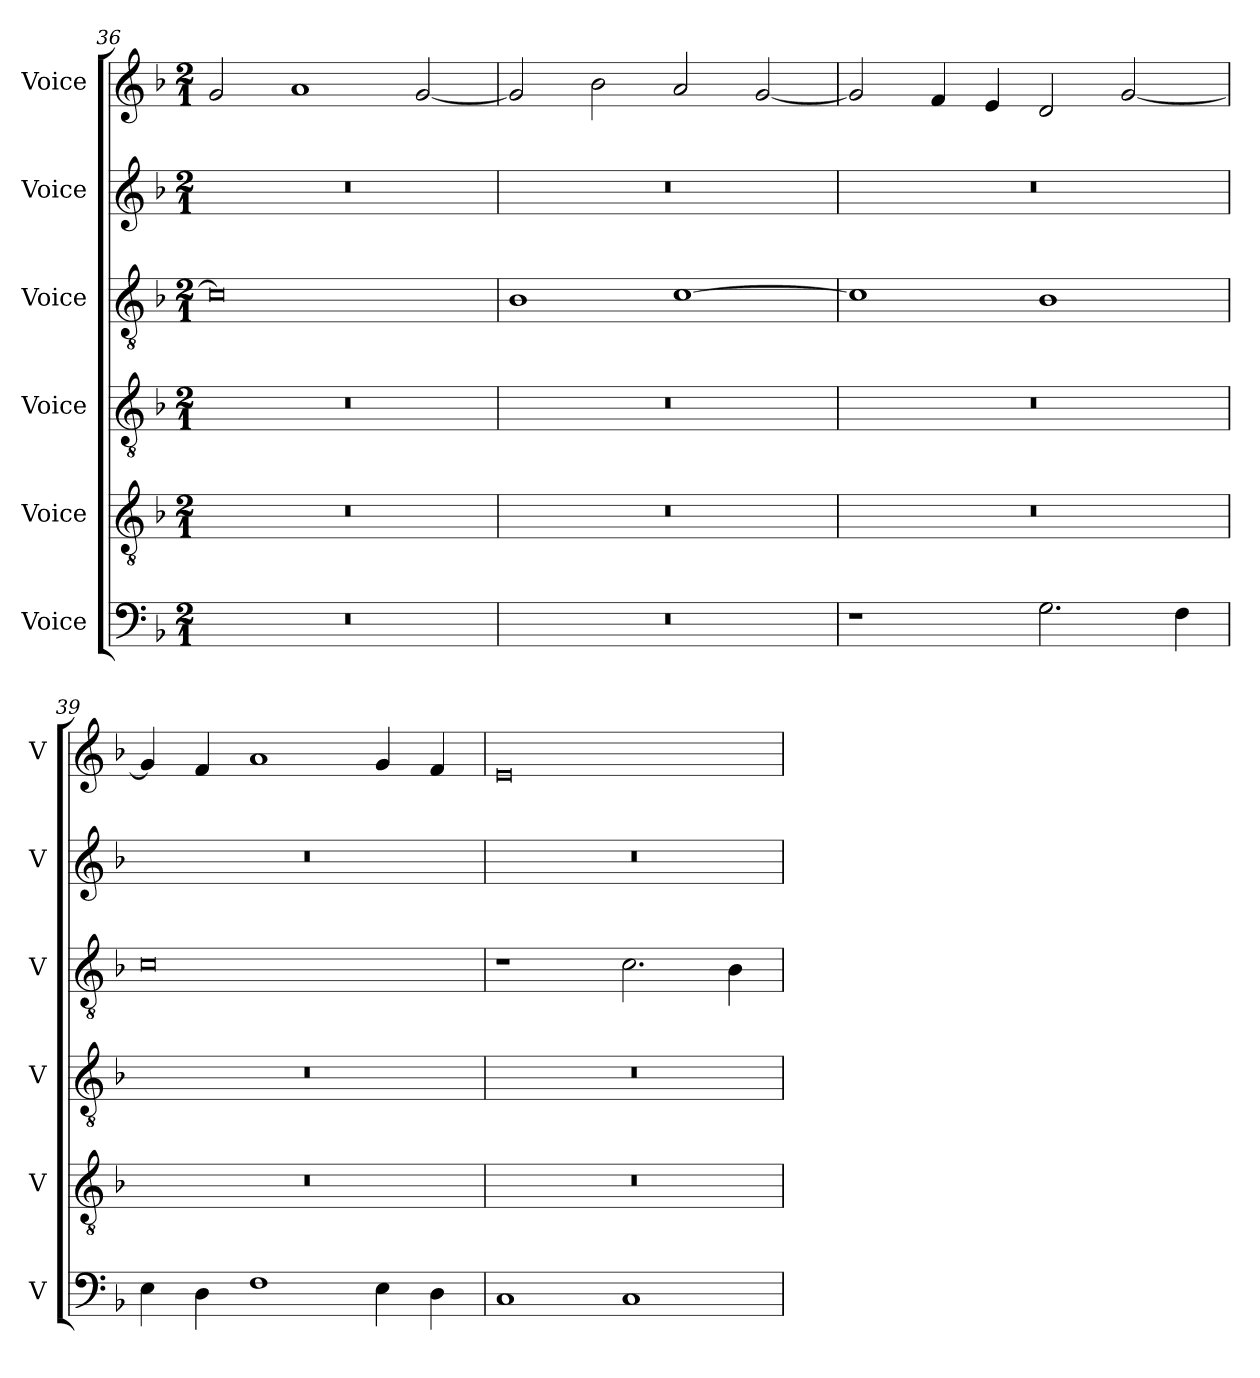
**kern	**kern	**kern	**kern	**kern	**kern
*part6	*part5	*part4	*part3	*part2	*part1
*staff6	*staff5	*staff4	*staff3	*staff2	*staff1
*I"Voice	*I"Voice	*I"Voice	*I"Voice	*I"Voice	*I"Voice
*I'V	*I'V	*I'V	*I'V	*I'V	*I'V
*clefF4	*clefGv2	*clefGv2	*clefGv2	*clefG2	*clefG2
*k[b-]	*k[b-]	*k[b-]	*k[b-]	*k[b-]	*k[b-]
*M2/1	*M2/1	*M2/1	*M2/1	*M2/1	*M2/1
=36	=36	=36	=36	=36	=36
0r	0r	0r	0c]	0r	2g/
.	.	.	.	.	1a
.	.	.	.	.	[2g/
=37	=37	=37	=37	=37	=37
0r	0r	0r	1B-	0r	2g/]
.	.	.	.	.	2b-\
.	.	.	[1c	.	2a/
.	.	.	.	.	[2g/
!!LO:LB:g=z
=38	=38	=38	=38	=38	=38
1r	0r	0r	1c]	0r	2g/]
.	.	.	.	.	4f/
.	.	.	.	.	4e/
2.G\	.	.	1B-	.	2d/
.	.	.	.	.	[2g/
4F\	.	.	.	.	.
=39	=39	=39	=39	=39	=39
4E\	0r	0r	0c	0r	4g/]
4D\	.	.	.	.	4f/
1F	.	.	.	.	1a
4E\	.	.	.	.	4g/
4D\	.	.	.	.	4f/
=40	=40	=40	=40	=40	=40
1C	0r	0r	1r	0r	0e
1C	.	.	2.c\	.	.
.	.	.	4B-\	.	.
=	=	=	=	=	=
*-	*-	*-	*-	*-	*-
